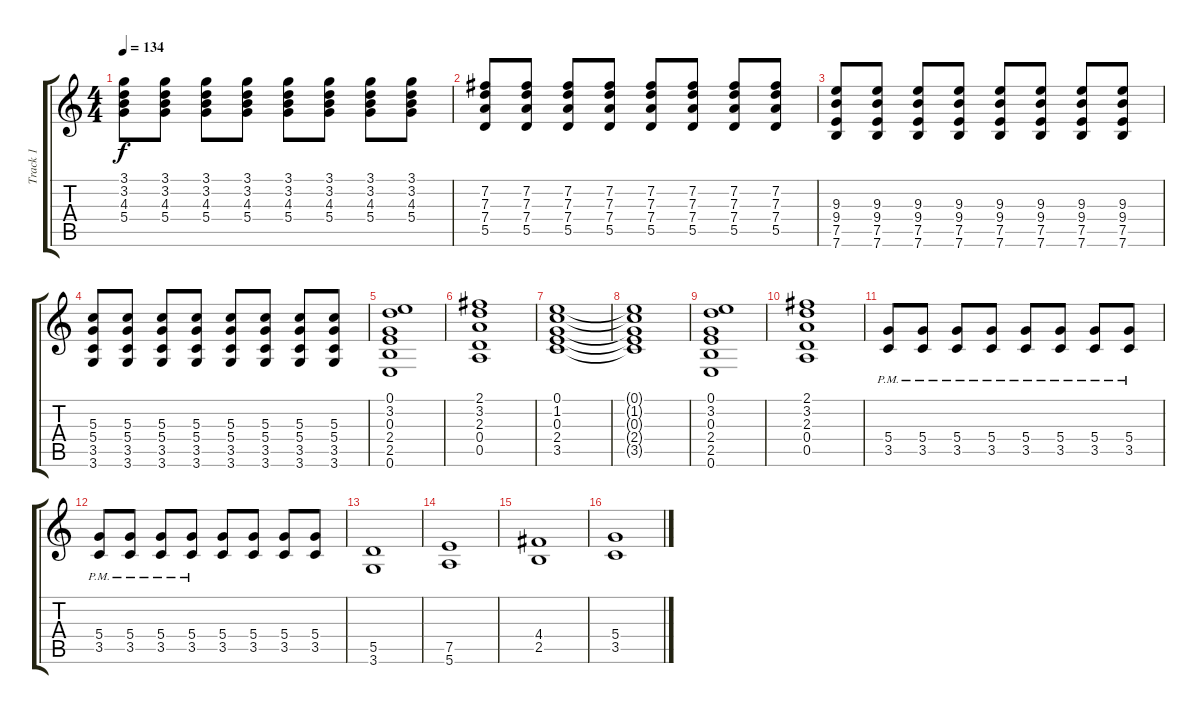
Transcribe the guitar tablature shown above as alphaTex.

\track ("Track 1" "Track 1") {instrument electricguitarmuted}
\staff {score tabs}
\tuning (E4 B3 G3 D3 A2 E2) {hide}
\ts (4 4)
\tempo 134
\clef g2
\ks c
(3.1 3.2 4.3 5.4).8{dy f} (3.1 3.2 4.3 5.4).8 (3.1 3.2 4.3 5.4).8 (3.1 3.2 4.3 5.4).8 (3.1 3.2 4.3 5.4).8 (3.1 3.2 4.3 5.4).8 (3.1 3.2 4.3 5.4).8 (3.1 3.2 4.3 5.4).8 |
(7.2 7.3 7.4 5.5).8 (7.2 7.3 7.4 5.5).8 (7.2 7.3 7.4 5.5).8 (7.2 7.3 7.4 5.5).8 (7.2 7.3 7.4 5.5).8 (7.2 7.3 7.4 5.5).8 (7.2 7.3 7.4 5.5).8 (7.2 7.3 7.4 5.5).8 |
(9.3 9.4 7.5 7.6).8 (9.3 9.4 7.5 7.6).8 (9.3 9.4 7.5 7.6).8 (9.3 9.4 7.5 7.6).8 (9.3 9.4 7.5 7.6).8 (9.3 9.4 7.5 7.6).8 (9.3 9.4 7.5 7.6).8 (9.3 9.4 7.5 7.6).8 |
(5.3 5.4 3.5 3.6).8 (5.3 5.4 3.5 3.6).8 (5.3 5.4 3.5 3.6).8 (5.3 5.4 3.5 3.6).8 (5.3 5.4 3.5 3.6).8 (5.3 5.4 3.5 3.6).8 (5.3 5.4 3.5 3.6).8 (5.3 5.4 3.5 3.6).8 |
(0.1 3.2 0.3 2.4 2.5 0.6).1 |
(2.1 3.2 2.3 0.4 0.5).1 |
(0.1 1.2 0.3 2.4 3.5).1 |
(0.1{t} 1.2{t} 0.3{t} 2.4{t} 3.5{t}).1 |
(0.1 3.2 0.3 2.4 2.5 0.6).1 |
(2.1 3.2 2.3 0.4 0.5).1 |
(5.4{pm} 3.5{pm}).8 (5.4{pm} 3.5{pm}).8 (5.4{pm} 3.5{pm}).8 (5.4{pm} 3.5{pm}).8 (5.4{pm} 3.5{pm}).8 (5.4{pm} 3.5{pm}).8 (5.4{pm} 3.5{pm}).8 (5.4{pm} 3.5{pm}).8 |
(5.4 3.5{pm}).8 (5.4 3.5{pm}).8 (5.4 3.5{pm}).8 (5.4 3.5{pm}).8 (5.4 3.5).8 (5.4 3.5).8 (5.4 3.5).8 (5.4 3.5).8 |
(5.5 3.6).1 |
(7.5 5.6).1 |
(4.4 2.5).1 |
(5.4 3.5).1
